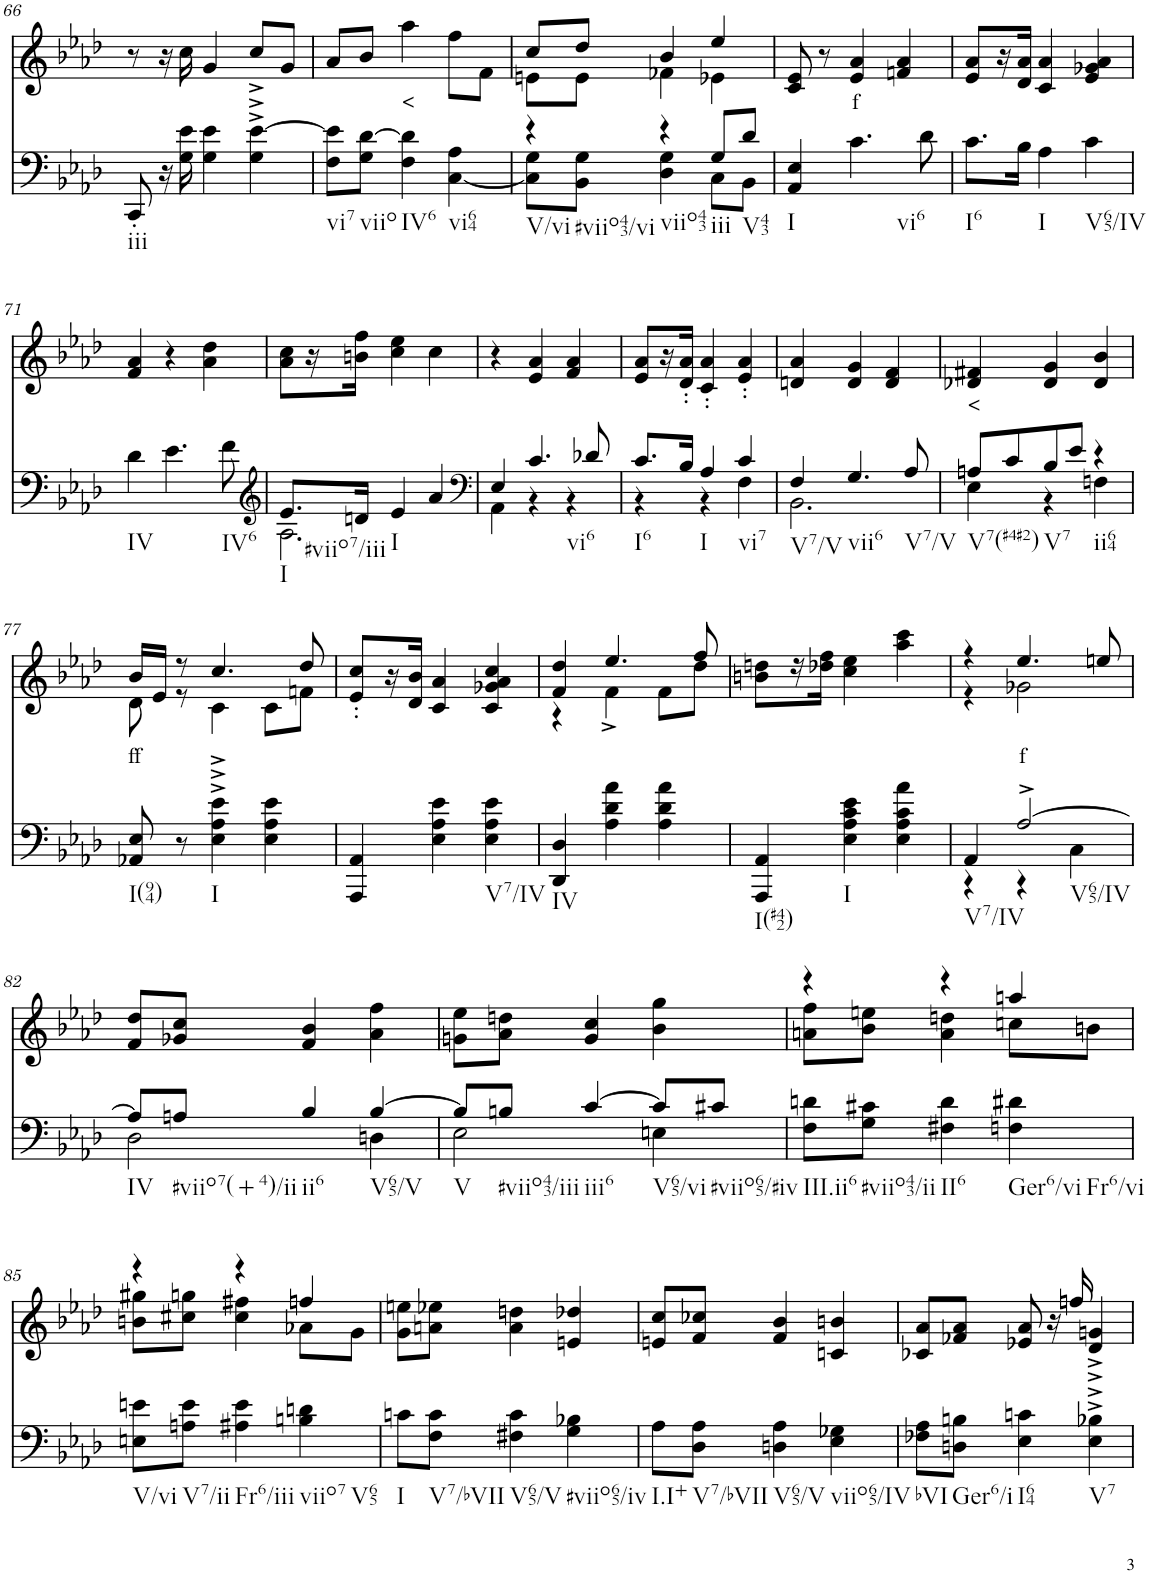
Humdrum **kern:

**kern	**kern	**text
*part2	*part1	*part1
*staff2	*staff1	*staff1
*I"Piano	*I"Piano	*
*I'Pno	*I'Pno	*
!!LO:PB:g=z
*clefF4	*clefG2	*
*k[b-e-a-d-]	*k[b-e-a-d-]	*
*A-:	*A-:	*
*M3/4	*M3/4	*
=66	=66	=66
!LO:TX:b:t=iii	!	!
8CC'/	8r	.
16r	16r	.
16G\ 16e-\	16cc\	.
4G\ 4e-\	4g/	.
4G\^ [4e-\^	8cc^/L	.
.	8g/J	.
=67	=67	=67
!LO:TX:b:t=vi7	!	!
8F\ 8e-\]L	8a-/L	.
!LO:TX:b:t=viio	!	!
8G\ [8d-\J	8b-/J	.
!LO:TX:b:t=IV6	!	!
!	!	!LO:LY:b
4F\ 4d-\]	4aa-\	<
!LO:TX:b:t=vi64	!	!
[4C\ 4A-\	8ff\L	.
.	8f\J	.
=68	=68	=68
*^	*^	*
!LO:TX:b:t=V/vi	!	!	!	!
!LO:TX:b:t=#viio43/vi	!	!	!	!
4r	8C\] 8G\L	8cc/L	8en\L	.
.	8BB-\ 8G\J	8dd-/J	8e\J	.
!LO:TX:b:t=viio43	!	!	!	!
4r	4D-\ 4G\	4b-/	4f-X\	.
!LO:TX:b:t=iii	!	!	!	!
8G/L	8C\L	4ee-/	4e-X\	.
!LO:TX:b:t=V43	!	!	!	!
8d-/J	8BB-\J	.	.	.
*	*	*v	*v	*
=69	=69	=69	=69
!LO:TX:b:t=I	!	!	!
*v	*v	*	*
4AA-/ 4E-/	8c/ 8e-/	.
.	8r	.
!LO:TX:b:t=vi6	!	!
!	!	!LO:LY:b
4.c\	4e-/ 4a-/	f
.	4fn/ 4a-/	.
8d-\	.	.
=70	=70	=70
!LO:TX:b:t=I6	!	!
8.c\L	8e-/ 8a-/L	.
.	16r	.
16B-\Jk	16d-/ 16a-/JJ	.
!LO:TX:b:t=I	!	!
4A-\	4c/ 4a-/	.
!LO:TX:b:t=V65/IV	!	!
4c\	4e-/ 4g-X/ 4a-/	.
!!LO:LB:g=z
=71	=71	=71
!LO:TX:b:t=IV	!	!
4d-\	4f/ 4a-/	.
4.e-\	4r	.
.	4a-\ 4dd-\	.
!LO:TX:b:t=IV6	!	!
8f\	.	.
=72	=72	=72
*clefG2	*	*
*^	*	*
!LO:TX:b:t=I	!	!	!
!LO:TX:b:t=#viio7/iii	!	!	!
8.e-/L	2.A-\	8a-\ 8cc\L	.
.	.	16r	.
16dn/Jk	.	16bn\ 16ff\JJ	.
!LO:TX:b:t=I	!	!	!
4e-/	.	4cc\ 4ee-\	.
4a-/	.	4cc\	.
=73	=73	=73	=73
*clefF4	*	*	*
4E-/	4AA-\	4r	.
!LO:TX:b:t=vi6	!	!	!
4.c/	4r	4e-/ 4a-/	.
.	4r	4f/ 4a-/	.
8d-X/	.	.	.
=74	=74	=74	=74
!LO:TX:b:t=I6	!	!	!
8.c/L	4r	8e-/ 8a-/L	.
.	.	16r	.
16B-/Jk	.	16d-/' 16a-/'JJ	.
!LO:TX:b:t=I	!	!	!
4A-/	4r	4c/' 4a-/'	.
!LO:TX:b:t=vi7	!	!	!
4c/	4F\	4e-/' 4a-/'	.
=75	=75	=75	=75
!LO:TX:b:t=V7/V	!	!	!
4F/	2.BB-\	4dn/ 4a-/	.
!LO:TX:b:t=vii6	!	!	!
4.G/	.	4d/ 4g/	.
.	.	4d/ 4f/	.
!LO:TX:b:t=V7/V	!	!	!
8A-/	.	.	.
=76	=76	=76	=76
!LO:TX:b:t=V7(#4#2)	!	!	!
!	!	!	!LO:LY:b
8An/L	4E-\	4d-X/ 4f#X/	<
8c/	.	.	.
!LO:TX:b:t=V7	!	!	!
8B-/	4r	4d-/ 4g/	.
8e-/J	.	.	.
!LO:TX:b:t=ii64	!	!	!
4r	4Fn\	4d-/ 4b-/	.
!!LO:LB:g=z
=77	=77	=77	=77
*	*	*^	*
!LO:TX:b:t=I(94)	!	!	!	!
!	!	!	!	!LO:LY:b
*v	*v	*	*	*
8AA-X/ 8E-/	16b-/LL	8d-\	ff
.	16e-/JJ	.	.
8r	8r	8r	.
!LO:TX:b:t=I	!	!	!
4E-\^ 4A-\^ 4e-\^	4.cc/	4c\	.
4E-\ 4A-\ 4e-\	.	8c\L	.
.	8dd-/	8fn\J	.
*	*v	*v	*
=78	=78	=78
4AAA-/ 4AA-/	8e-/' 8cc/'L	.
.	16r	.
.	16d-/ 16b-/JJ	.
4E-\ 4A-\ 4e-\	4c/ 4a-/	.
!LO:TX:b:t=V7/IV	!	!
4E-\ 4A-\ 4e-\	4c/ 4g-X/ 4a-/ 4cc/	.
=79	=79	=79
*	*^	*
!LO:TX:b:t=IV	!	!	!
4DD-/ 4D-/	4f/ 4dd-/	4r	.
4A-\ 4d-\ 4a-\	4.ee-/	4f^\	.
4A-\ 4d-\ 4a-\	.	8f\L	.
.	8ff/	8dd-\J	.
=80	=80	=80	=80
!LO:TX:b:t=I(#42)	!	!	!
*	*v	*v	*
4AAA-/ 4AA-/	8bn\ 8ddn\L	.
.	16r	.
.	16dd-X\ 16ff\JJ	.
!LO:TX:b:t=I	!	!
4E-\ 4A-\ 4c\ 4e-\	4cc\ 4ee-\	.
4E-\ 4A-\ 4c\ 4a-\	4aa-\ 4ccc\	.
=81	=81	=81
*^	*^	*
!LO:TX:b:t=V7/IV	!	!	!	!
4AA-/	4r	4r	4r	.
!LO:TX:b:t=V65/IV	!	!	!	!
!	!	!	!	!LO:LY:b
[2A-^/	4r	4.ee-/	2g-X\	f
.	4C\	.	.	.
.	.	8een/	.	.
*	*	*v	*v	*
!!LO:LB:g=z
=82	=82	=82	=82
!LO:TX:b:t=IV	!	!	!
8A-/L]	2D-\	8f/ 8dd-/L	.
!LO:TX:b:t=#viio7(+4)/ii	!	!	!
8An/J	.	8g-X/ 8cc/J	.
!LO:TX:b:t=ii6	!	!	!
4B-/	.	4f/ 4b-/	.
!LO:TX:b:t=V65/V	!	!	!
[4B-/	4Dn\	4a-\ 4ff\	.
=83	=83	=83	=83
!LO:TX:b:t=V	!	!	!
8B-/L]	2E-\	8gn\ 8ee-\L	.
!LO:TX:b:t=#viio43/iii	!	!	!
8Bn/J	.	8a-\ 8ddn\J	.
!LO:TX:b:t=iii6	!	!	!
[4c/	.	4g/ 4cc/	.
!LO:TX:b:t=V65/vi	!	!	!
8c/L]	4En\	4b-\ 4gg\	.
!LO:TX:b:t=#viio65/#iv	!	!	!
8c#X/J	.	.	.
*v	*v	*	*
=84	=84	=84
*	*^	*
!LO:TX:b:t=III.ii6	!	!	!
8F\ 8dn\L	4r	8an\ 8ff\L	.
!LO:TX:b:t=#viio43/ii	!	!	!
8G\ 8c#X\J	.	8b-\ 8een\J	.
!LO:TX:b:t=II6	!	!	!
4F#X\ 4d\	4r	4a\ 4ddn\	.
!LO:TX:b:t=Ger6/vi	!	!	!
!LO:TX:b:t=Fr6/vi	!	!	!
4Fn\ 4d#X\	4aan/	8ccn\L	.
.	.	8bn\J	.
!!LO:LB:g=z	!!
=85	=85	=85	=85
!LO:TX:b:t=V/vi	!	!	!
8En\ 8en\L	4r	8bn\ 8gg#X\L	.
!LO:TX:b:t=V7/ii	!	!	!
8An\ 8e\J	.	8cc#X\ 8ggn\J	.
!LO:TX:b:t=Fr6/iii	!	!	!
4A#X\ 4e\	4r	4cc#\ 4ff#X\	.
!LO:TX:b:t=viio7	!	!	!
!LO:TX:b:t=V65	!	!	!
4Bn\ 4dn\	4ffn/	8a-X\L	.
.	.	8g\J	.
=86	=86	=86	=86
!LO:TX:b:t=I	!	!	!
*	*v	*v	*
8cn\L	8g\ 8een\L	.
!LO:TX:b:t=V7/bVII	!	!
8F\ 8c\J	8an\ 8ee-X\J	.
!LO:TX:b:t=V65/V	!	!
4F#X\ 4c\	4a\ 4ddn\	.
!LO:TX:b:t=#viio65/iv	!	!
4G\ 4B-X\	4en/ 4dd-X/	.
=87	=87	=87
!LO:TX:b:t=I.I+	!	!
8A-\L	8en/ 8cc/L	.
!LO:TX:b:t=V7/bVII	!	!
8D-\ 8A-\J	8f/ 8cc-X/J	.
!LO:TX:b:t=V65/V	!	!
4Dn\ 4A-\	4f/ 4b-/	.
!LO:TX:b:t=viio65/IV	!	!
4E-\ 4G-X\	4cn/ 4bn/	.
=88	=88	=88
!LO:TX:b:t=bVI	!	!
8F-X\ 8A-\L	8c-X/ 8a-/L	.
!LO:TX:b:t=Ger6/i	!	!
8Dn\ 8Bn\J	8f-X/ 8a-/J	.
!LO:TX:b:t=I64	!	!
4E-\ 4cn\	8e-X/ 8a-/	.
.	16r	.
.	16ffn/	.
!LO:TX:b:t=V7	!	!
4E-\^ 4B-X\^	4d-/^ 4gn/^	.
=	=	=
*-	*-	*-
